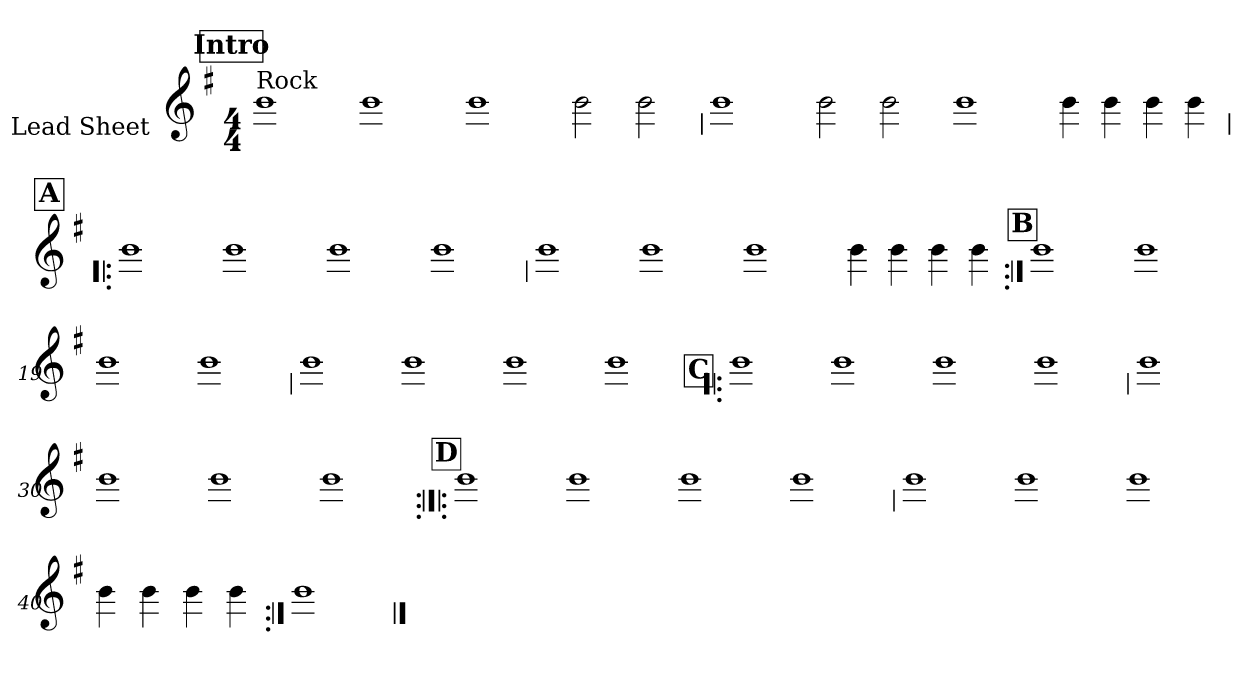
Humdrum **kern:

**kern
*part1
*staff1
*I"Lead Sheet
*stria0
*clefG2
*k[f#]
*G:
*M4/4
*MM100
!!LO:REH:place=s1:a:t=Intro
=1||
!LO:TX:a:t=Rock
1b
=2-
1b
=3-
1b
=4-
2b
2b
!!LO:LB:g=z
=5
1b
=6-
2b
2b
=7-
1b
=8-
4b
4b
4b
4b
!!LO:LB:g=z
!!LO:REH:place=s1:a:t=A
=9!|:
1b
=10-
1b
=11-
1b
=12-
1b
!!LO:LB:g=z
=13
1b
=14-
1b
=15-
1b
=16-
4b
4b
4b
4b
!!LO:LB:g=z
!!LO:REH:place=s1:a:t=B
=17:|!
1b
=18-
1b
=19-
1b
=20-
1b
!!LO:LB:g=z
=21
1b
=22-
1b
=23-
1b
=24-
1b
!!LO:LB:g=z
!!LO:REH:place=s1:a:t=C
=25!|:
1b
=26-
1b
=27-
1b
=28-
1b
!!LO:LB:g=z
=29
1b
=30-
1b
=31-
1b
=32-
1b
!!LO:LB:g=z
!!LO:REH:place=s1:a:t=D
=33:|!|:
1b
=34-
1b
=35-
1b
=36-
1b
!!LO:LB:g=z
=37
1b
=38-
1b
=39-
1b
=40-
4b
4b
4b
4b
!!LO:LB:g=z
=41:|!
1b
==
*-
